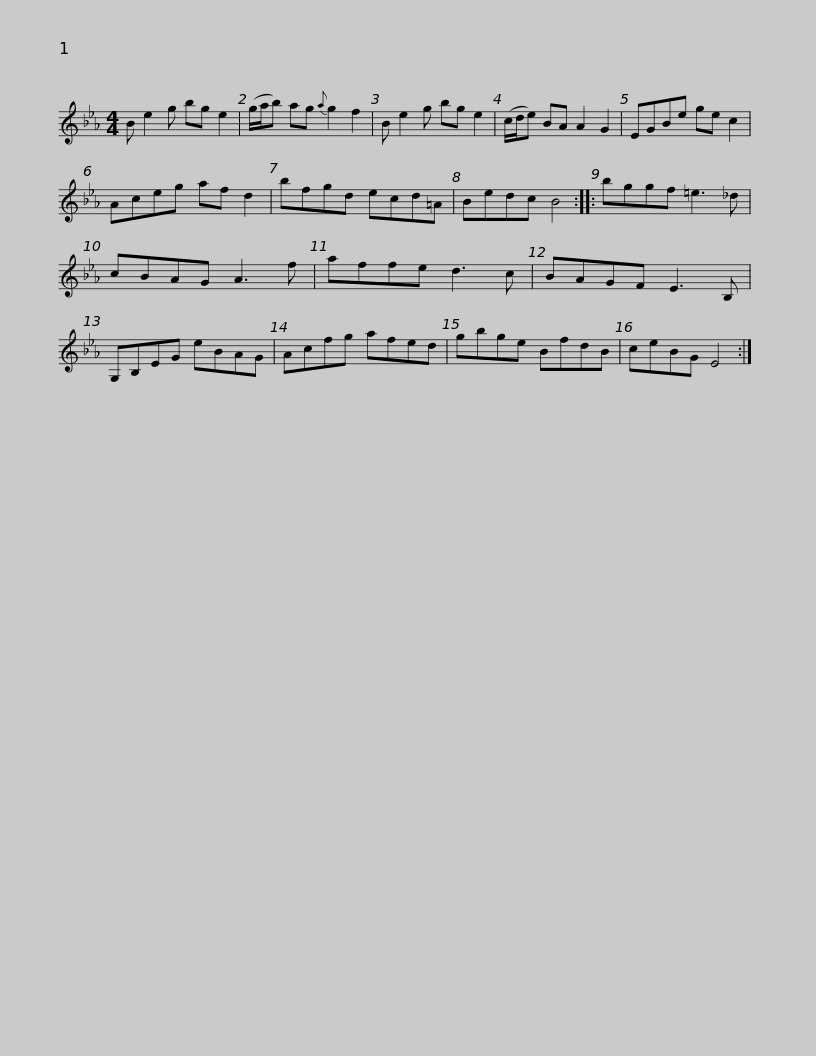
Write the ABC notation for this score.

X:1
L:1/8
M:4/4
I:linebreak $
K:Eb
V:1 treble
V:1
 B e2 g bg e2 | (g/a/b) ag{a} g2 f2 | B e2 g bg e2 | (c/d/e) BA A2 G2 | EGBe ge c2 | %5
 Aceg af d2 |$ bfgd ecd=A | Bedc B4 :: bggf =e3 _d | cBAG A3 f | %10
 affe d3 c | BAGF E3 B, |$ G,B,EG eBAG | Acfg afed | gbge BfdB | %15
 ceBG E4 :| %16
